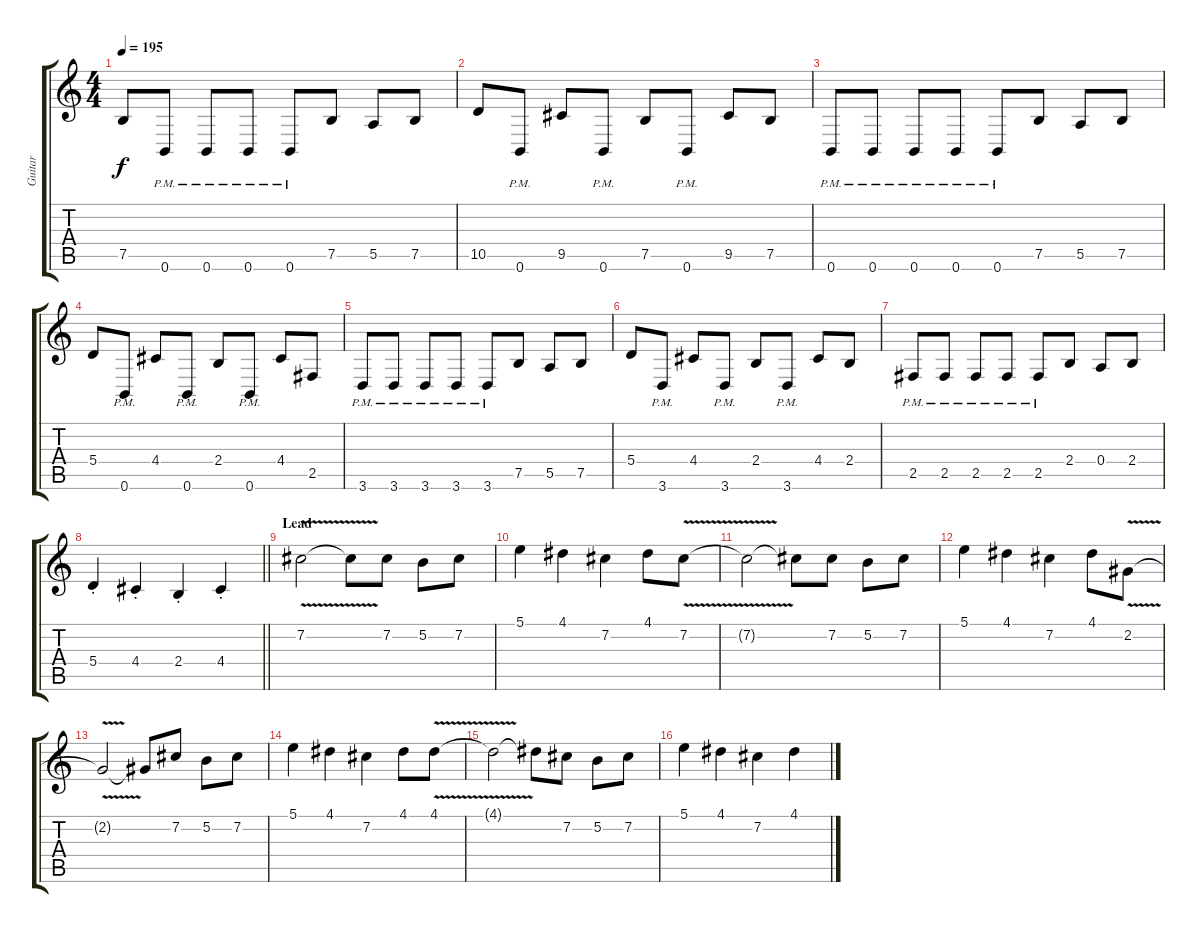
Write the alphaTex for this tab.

\track ("Guitar" "Guitar") {instrument distortionguitar}
\staff {score tabs}
\tuning (B3 Gb3 D3 A2 E2 B1) {hide}
\ts (4 4)
\tempo 195
\clef g2
\ks c
7.5.8{dy f} 0.6{pm}.8 0.6{pm}.8 0.6{pm}.8 0.6{pm}.8 7.5.8 5.5.8 7.5.8 |
10.5.8 0.6{pm}.8 9.5.8 0.6{pm}.8 7.5.8 0.6{pm}.8 9.5.8 7.5.8 |
0.6{pm}.8 0.6{pm}.8 0.6{pm}.8 0.6{pm}.8 0.6{pm}.8 7.5.8 5.5.8 7.5.8 |
5.4.8 0.6{pm}.8 4.4.8 0.6{pm}.8 2.4.8 0.6{pm}.8 4.4.8 2.5.8 |
3.6{pm}.8 3.6{pm}.8 3.6{pm}.8 3.6{pm}.8 3.6{pm}.8 7.5.8 5.5.8 7.5.8 |
5.4.8 3.6{pm}.8 4.4.8 3.6{pm}.8 2.4.8 3.6{pm}.8 4.4.8 2.4.8 |
2.5{pm}.8 2.5{pm}.8 2.5{pm}.8 2.5{pm}.8 2.5{pm}.8 2.4.8 0.4.8 2.4.8 |
\barLineRight lightlight
5.4{st}.4 4.4{st}.4 2.4{st}.4 4.4{st}.4 |
\section ("" "Lead")
7.2{v}.2{balance 8} 7.2{t}.8 7.2.8 5.2.8 7.2.8 |
5.1.4 4.1.4 7.2.4 4.1.8 7.2{v}.8 |
7.2{t}.2 7.2{t}.8 7.2.8 5.2.8 7.2.8 |
5.1.4 4.1.4 7.2.4 4.1.8 2.2{v}.8 |
2.2{t}.2 2.2{t}.8 7.2.8 5.2.8 7.2.8 |
5.1.4 4.1.4 7.2.4 4.1.8 4.1{v}.8 |
4.1{t}.2 4.1{t}.8 7.2.8 5.2.8 7.2.8 |
5.1.4 4.1.4 7.2.4 4.1.4
